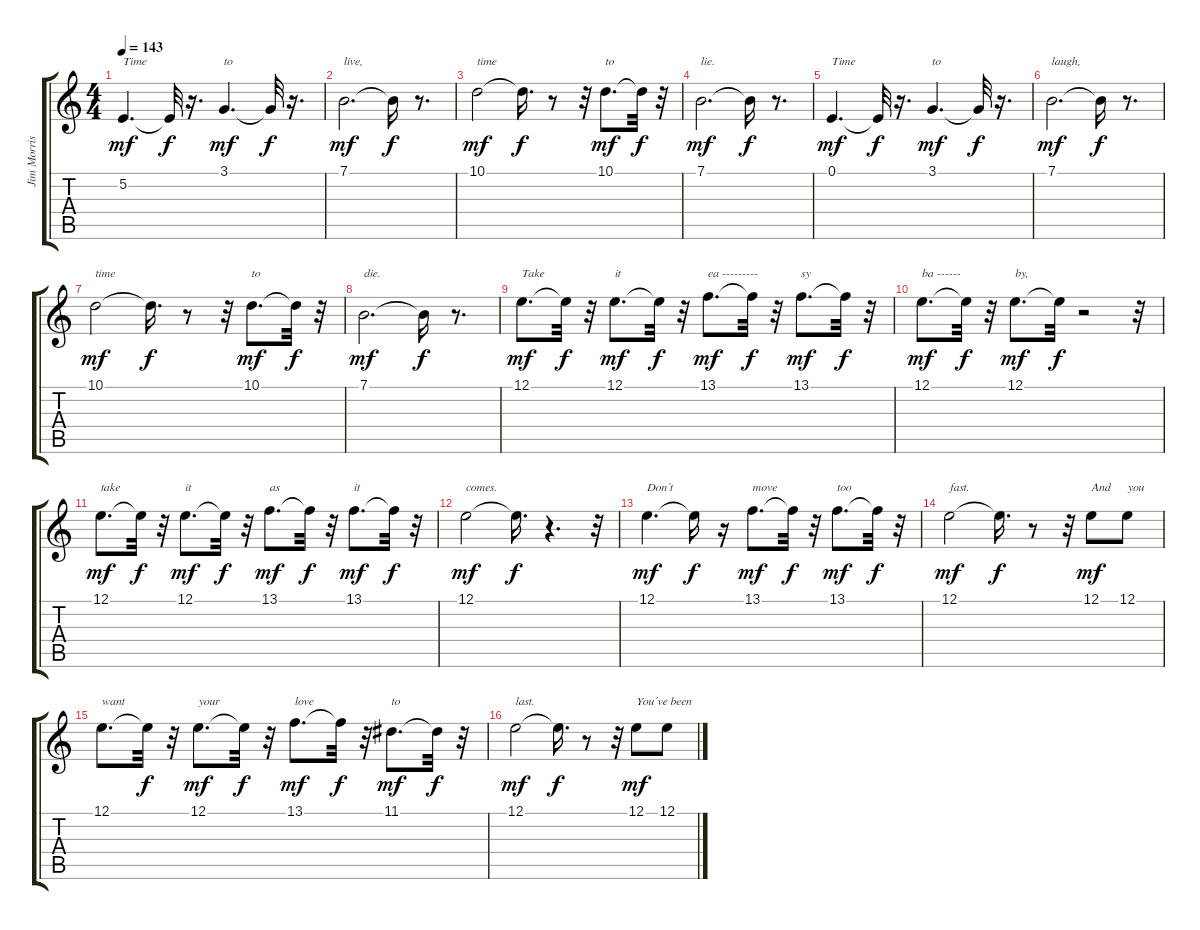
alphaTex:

\track ("Jim Morrison" "Jim Morris") {instrument flute}
\staff {score tabs}
\tuning (E4 B3 G3 D3 A2 E2) {hide}
\ts (4 4)
\tempo 143
\tempo 158
\tempo 143
\clef g2
\ks c
5.2.4{d txt "Time" dy mf instrument flute} 5.2{t}.32{dy f} r.16{d} 3.1.4{d txt "to" dy mf} 3.1{t}.32{dy f} r.16{d} |
7.1.2{d txt "live," dy mf} 7.1{t}.16{dy f} r.8{d} |
10.1.2{txt "time" dy mf} 10.1{t}.16{d dy f} r.8 r.32 10.1.8{d txt "to" dy mf} 10.1{t}.32{dy f} r.32 |
7.1.2{d txt "lie." dy mf} 7.1{t}.16{dy f} r.8{d} |
0.1.4{d txt "Time" dy mf} 0.1{t}.32{dy f} r.16{d} 3.1.4{d txt "to" dy mf} 3.1{t}.32{dy f} r.16{d} |
7.1.2{d txt "laugh," dy mf} 7.1{t}.16{dy f} r.8{d} |
10.1.2{txt "time" dy mf} 10.1{t}.16{d dy f} r.8 r.32 10.1.8{d txt "to" dy mf} 10.1{t}.32{dy f} r.32 |
7.1.2{d txt "die." dy mf} 7.1{t}.16{dy f} r.8{d} |
12.1.8{d txt "Take" dy mf} 12.1{t}.32{dy f} r.32 12.1.8{d txt "it" dy mf} 12.1{t}.32{dy f} r.32 13.1.8{d txt "ea ---------" dy mf} 13.1{t}.32{dy f} r.32 13.1.8{d txt "sy" dy mf} 13.1{t}.32{dy f} r.32 |
12.1.8{d txt "ba ------" dy mf} 12.1{t}.32{dy f} r.32 12.1.8{d txt "by," dy mf} 12.1{t}.32{dy f} r.2 r.32 |
12.1.8{d txt "take" dy mf} 12.1{t}.32{dy f} r.32 12.1.8{d txt "it" dy mf} 12.1{t}.32{dy f} r.32 13.1.8{d txt "as" dy mf} 13.1{t}.32{dy f} r.32 13.1.8{d txt "it" dy mf} 13.1{t}.32{dy f} r.32 |
12.1.2{txt "comes." dy mf} 12.1{t}.16{d dy f} r.4{d} r.32 |
12.1.4{d txt "Don´t" dy mf} 12.1{t}.16{dy f} r.16 13.1.8{d txt "move" dy mf} 13.1{t}.32{dy f} r.32 13.1.8{d txt "too" dy mf} 13.1{t}.32{dy f} r.32 |
12.1.2{txt "fast." dy mf} 12.1{t}.16{d dy f} r.8 r.32 12.1.8{txt "And" dy mf} 12.1.8{txt "you"} |
12.1.8{d txt "want"} 12.1{t}.32{dy f} r.32 12.1.8{d txt "your" dy mf} 12.1{t}.32{dy f} r.32 13.1.8{d txt "love" dy mf} 13.1{t}.32{dy f} r.32 11.1.8{d txt "to" dy mf} 11.1{t}.32{dy f} r.32 |
12.1.2{txt "last." dy mf} 12.1{t}.16{d dy f} r.8 r.32 12.1.8{txt "You´ve been" dy mf} 12.1.8
